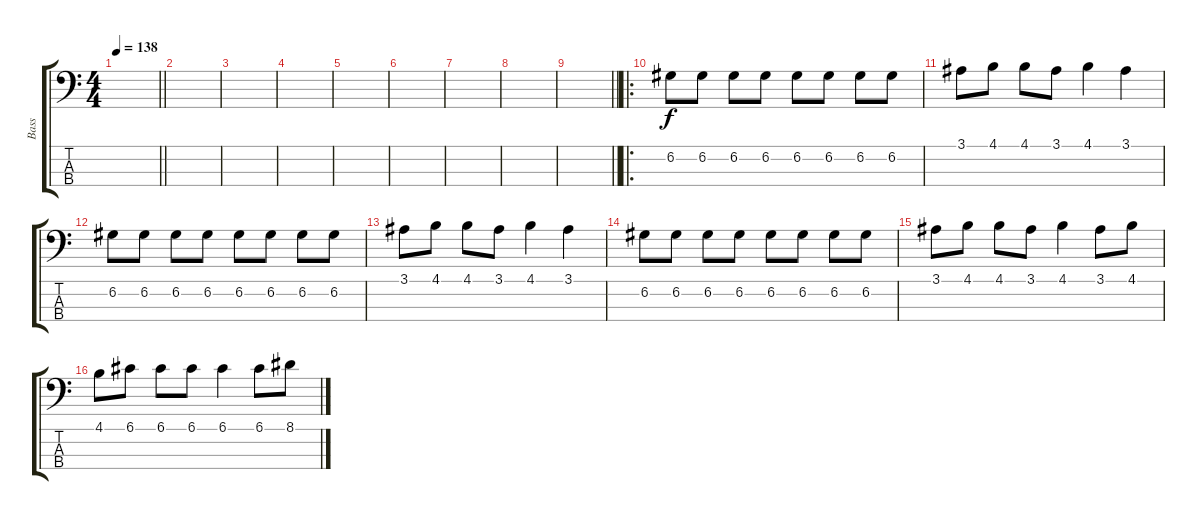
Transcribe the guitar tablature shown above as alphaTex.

\track ("Bass" "Bass") {instrument electricbassfinger}
\staff {score tabs}
\tuning (G2 D2 A1 E1) {hide}
\ts (4 4)
\tempo 138
\clef f4
\barLineRight lightlight
\ks c
|
|
|
|
|
|
|
|
\barLineRight lightlight
|
\ro
6.2.8 6.2.8 6.2.8 6.2.8 6.2.8 6.2.8 6.2.8 6.2.8 |
3.1.8 4.1.8 4.1.8 3.1.8 4.1.4 3.1.4 |
6.2.8 6.2.8 6.2.8 6.2.8 6.2.8 6.2.8 6.2.8 6.2.8 |
3.1.8 4.1.8 4.1.8 3.1.8 4.1.4 3.1.4 |
6.2.8 6.2.8 6.2.8 6.2.8 6.2.8 6.2.8 6.2.8 6.2.8 |
3.1.8 4.1.8 4.1.8 3.1.8 4.1.4 3.1.8 4.1.8 |
4.1.8 6.1.8 6.1.8 6.1.8 6.1.4 6.1.8 8.1.8
